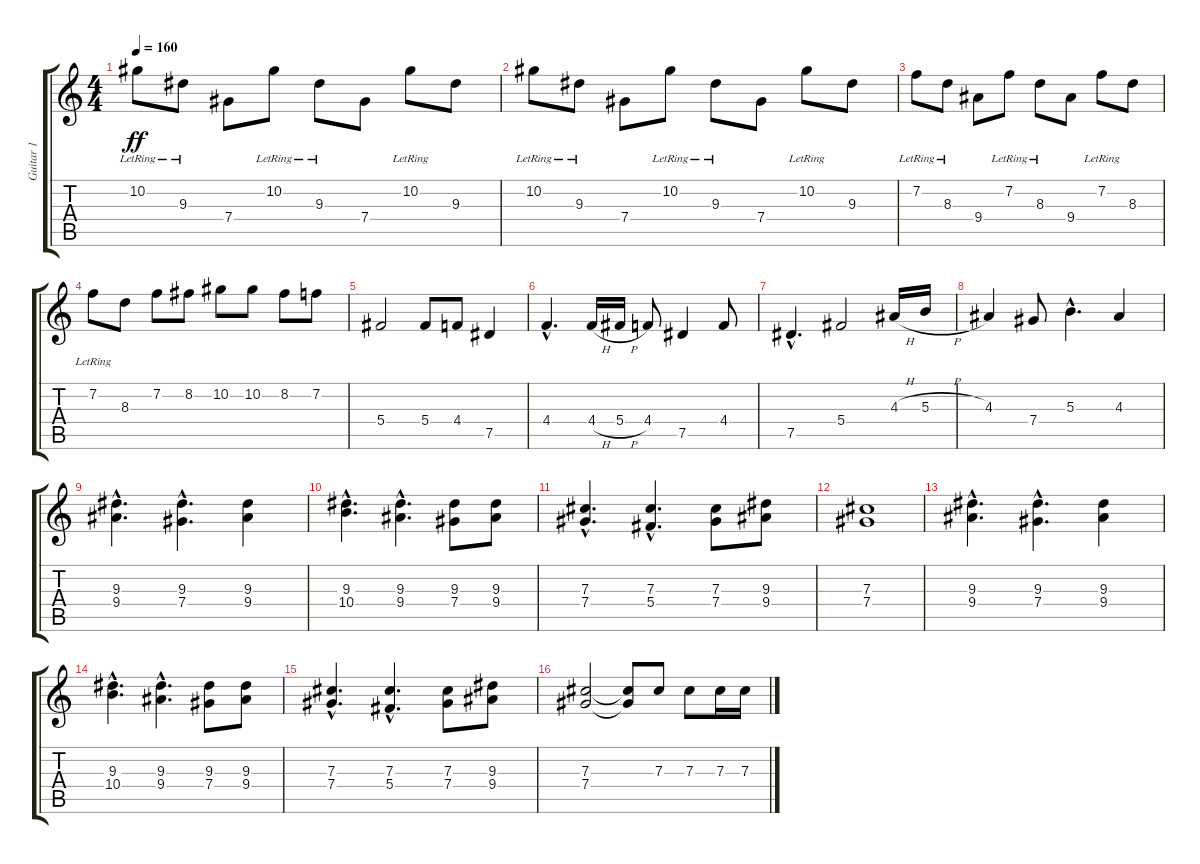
\track ("Guitar 1" "Guitar 1") {instrument distortionguitar}
\staff {score tabs}
\tuning (Eb4 Bb3 Gb3 Db3 Ab2 Eb2) {hide}
\ts (4 4)
\tempo 160
\clef g2
\ks c
10.2{lr}.8{dy ff} 9.3{lr}.8 7.4.8 10.2{lr}.8 9.3{lr}.8 7.4.8 10.2{lr}.8 9.3.8 |
10.2{lr}.8 9.3{lr}.8 7.4.8 10.2{lr}.8 9.3{lr}.8 7.4.8 10.2{lr}.8 9.3.8 |
7.2{lr}.8 8.3{lr}.8 9.4.8 7.2{lr}.8 8.3{lr}.8 9.4.8 7.2{lr}.8 8.3.8 |
7.2{lr}.8 8.3.8 7.2.8 8.2.8 10.2.8 10.2.8 8.2.8 7.2.8 |
5.4.2{volume 16 balance 13 instrument distortionguitar} 5.4.8 4.4.8 7.5.4 |
4.4{hac}.4{d} 4.4{h}.16 5.4{h}.16 4.4.8 7.5.4 4.4.8 |
7.5{hac}.4{d} 5.4.2 4.3{h}.16 5.3{h}.16 |
4.3.4 7.4.8 5.3{hac}.4{d} 4.3.4 |
(9.3{hac} 9.4{hac}).4{d} (9.3{hac} 7.4{hac}).4{d} (9.3 9.4).4 |
(9.3{hac} 10.4{hac}).4{d} (9.3{hac} 9.4{hac}).4{d} (9.3 7.4).8 (9.3 9.4).8 |
(7.3{hac} 7.4{hac}).4{d} (7.3{hac} 5.4{hac}).4{d} (7.3 7.4).8 (9.3 9.4).8 |
(7.3 7.4).1 |
(9.3{hac} 9.4{hac}).4{d} (9.3{hac} 7.4{hac}).4{d} (9.3 9.4).4 |
(9.3{hac} 10.4{hac}).4{d} (9.3{hac} 9.4{hac}).4{d} (9.3 7.4).8 (9.3 9.4).8 |
(7.3{hac} 7.4{hac}).4{d} (7.3{hac} 5.4{hac}).4{d} (7.3 7.4).8 (9.3 9.4).8 |
(7.3 7.4).2 (7.3{t} 7.4{t}).8 7.3.8 7.3.8 7.3.16 7.3.16
